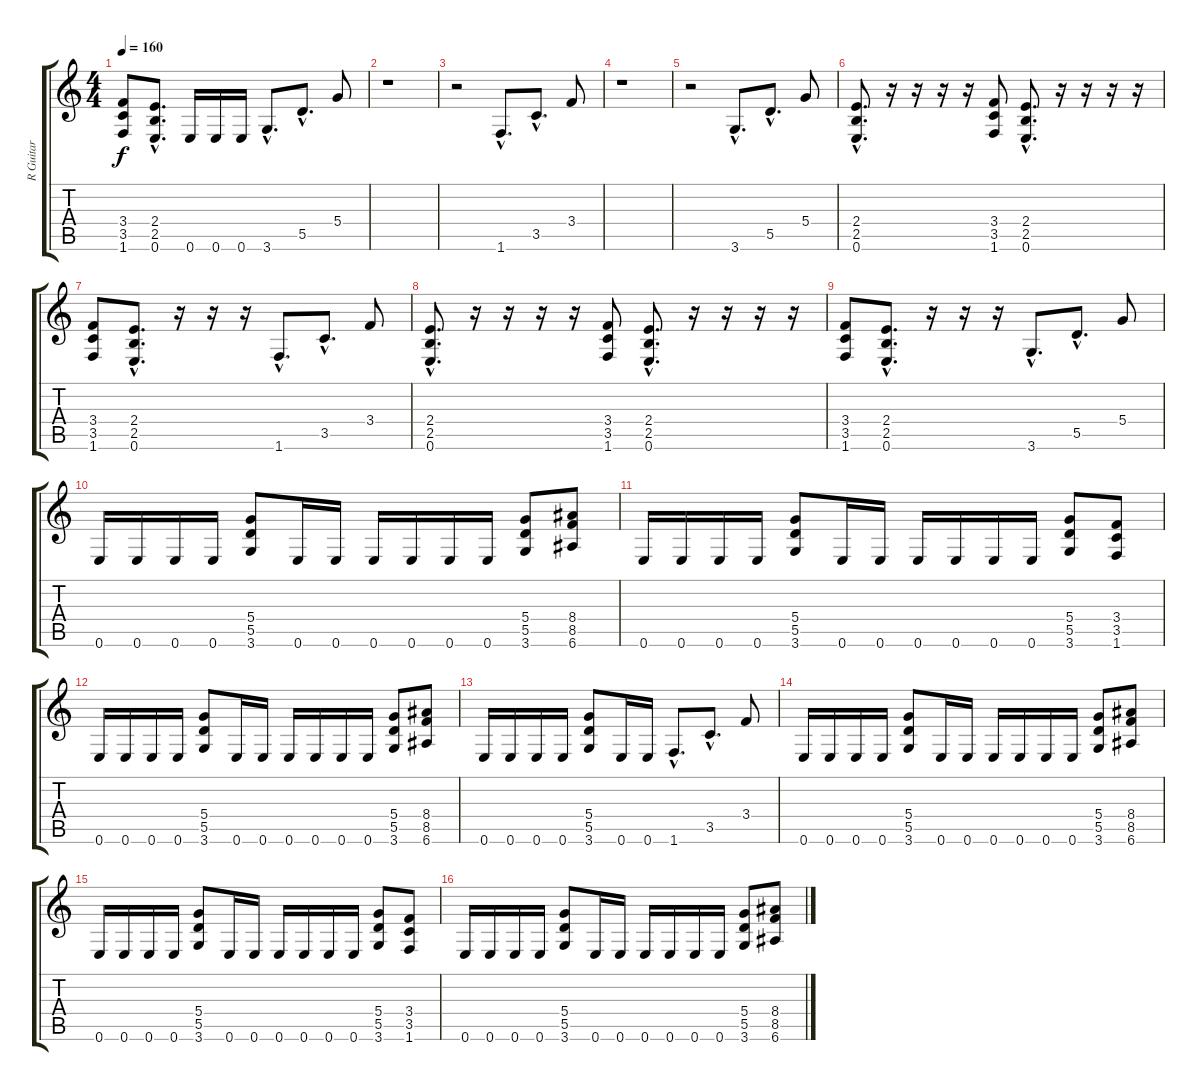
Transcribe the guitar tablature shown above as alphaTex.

\track ("R Guitar" "R Guitar") {instrument distortionguitar}
\staff {score tabs}
\tuning (E4 B3 G3 D3 A2 E2) {hide}
\ts (4 4)
\tempo 160
\clef g2
\ks c
(3.4 3.5 1.6).8{dy f} (2.4{hac} 2.5{hac} 0.6{hac}).8{d} 0.6.16 0.6.16 0.6.16 3.6{hac}.8{d} 5.5{hac}.8{d} 5.4.8 |
r.1 |
r.2 1.6{hac}.8{d} 3.5{hac}.8{d} 3.4.8 |
r.1 |
r.2 3.6{hac}.8{d} 5.5{hac}.8{d} 5.4.8 |
(2.4{hac} 2.5{hac} 0.6{hac}).8{d} r.16 r.16 r.16 r.16 (3.4 3.5 1.6).8 (2.4{hac} 2.5{hac} 0.6{hac}).8{d} r.16 r.16 r.16 r.16 |
(3.4 3.5 1.6).8 (2.4{hac} 2.5{hac} 0.6{hac}).8{d} r.16 r.16 r.16 1.6{hac}.8{d} 3.5{hac}.8{d} 3.4.8 |
(2.4{hac} 2.5{hac} 0.6{hac}).8{d} r.16 r.16 r.16 r.16 (3.4 3.5 1.6).8 (2.4{hac} 2.5{hac} 0.6{hac}).8{d} r.16 r.16 r.16 r.16 |
(3.4 3.5 1.6).8 (2.4{hac} 2.5{hac} 0.6{hac}).8{d} r.16 r.16 r.16 3.6{hac}.8{d} 5.5{hac}.8{d} 5.4.8 |
0.6.16 0.6.16 0.6.16 0.6.16 (5.4 5.5 3.6).8 0.6.16 0.6.16 0.6.16 0.6.16 0.6.16 0.6.16 (5.4 5.5 3.6).8 (8.4 8.5 6.6).8 |
0.6.16 0.6.16 0.6.16 0.6.16 (5.4 5.5 3.6).8 0.6.16 0.6.16 0.6.16 0.6.16 0.6.16 0.6.16 (5.4 5.5 3.6).8 (3.4 3.5 1.6).8 |
0.6.16 0.6.16 0.6.16 0.6.16 (5.4 5.5 3.6).8 0.6.16 0.6.16 0.6.16 0.6.16 0.6.16 0.6.16 (5.4 5.5 3.6).8 (8.4 8.5 6.6).8 |
0.6.16 0.6.16 0.6.16 0.6.16 (5.4 5.5 3.6).8 0.6.16 0.6.16 1.6{hac}.8{d} 3.5{hac}.8{d} 3.4.8 |
0.6.16 0.6.16 0.6.16 0.6.16 (5.4 5.5 3.6).8 0.6.16 0.6.16 0.6.16 0.6.16 0.6.16 0.6.16 (5.4 5.5 3.6).8 (8.4 8.5 6.6).8 |
0.6.16 0.6.16 0.6.16 0.6.16 (5.4 5.5 3.6).8 0.6.16 0.6.16 0.6.16 0.6.16 0.6.16 0.6.16 (5.4 5.5 3.6).8 (3.4 3.5 1.6).8 |
0.6.16 0.6.16 0.6.16 0.6.16 (5.4 5.5 3.6).8 0.6.16 0.6.16 0.6.16 0.6.16 0.6.16 0.6.16 (5.4 5.5 3.6).8 (8.4 8.5 6.6).8
